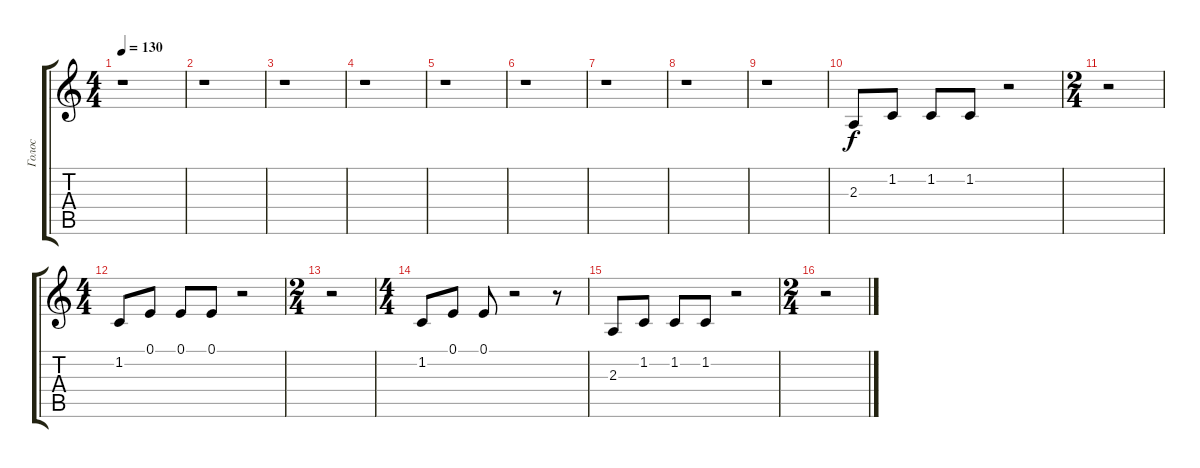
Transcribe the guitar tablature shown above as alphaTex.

\track ("Голос" "Голос") {instrument flute}
\staff {score tabs}
\tuning (E4 B3 G3 D3 A2 E2) {hide}
\ts (4 4)
\tempo 130
\clef g2
\ks c
r.1{dy f instrument flute} |
r.1 |
r.1 |
r.1 |
r.1 |
r.1 |
r.1 |
r.1 |
r.1 |
2.3.8 1.2.8 1.2.8 1.2.8 r.2 |
\ts (2 4)
r.2 |
\ts (4 4)
1.2.8 0.1.8 0.1.8 0.1.8 r.2 |
\ts (2 4)
r.2 |
\ts (4 4)
1.2.8 0.1.8 0.1.8 r.2 r.8 |
2.3.8 1.2.8 1.2.8 1.2.8 r.2 |
\ts (2 4)
r.2
